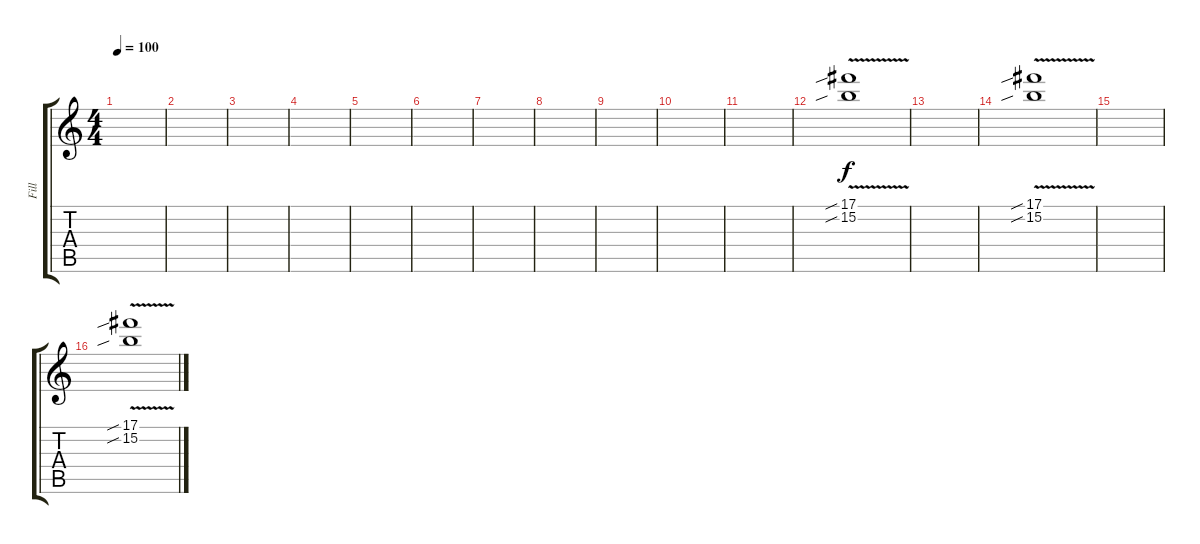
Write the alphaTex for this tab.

\track ("Fill" "Fill") {instrument overdrivenguitar}
\staff {score tabs}
\tuning (Db4 Ab3 E3 B2 Gb2 B1) {hide}
\ts (4 4)
\tempo 100
\clef g2
\ks c
|
|
|
|
|
|
|
|
|
|
|
(17.1{v sib} 15.2{sib}).1 |
|
(17.1{v sib} 15.2{sib}).1 |
|
(17.1{v sib} 15.2{sib}).1
